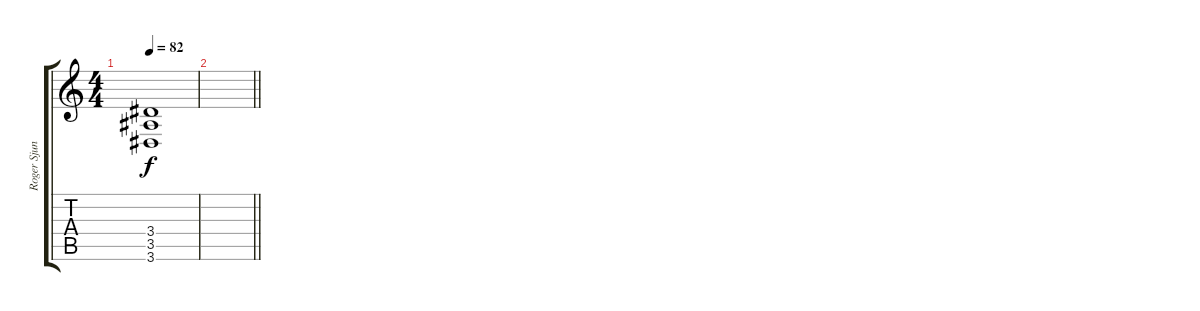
\track ("Roger Sjunnesson" "Roger Sjun") {instrument overdrivenguitar}
\staff {score tabs}
\tuning (D4 A3 F3 C3 G2 C2) {hide}
\ts (4 4)
\tempo 82
\clef g2
\ks c
(3.4 3.5 3.6).1{dy f} |
\barLineRight lightlight
